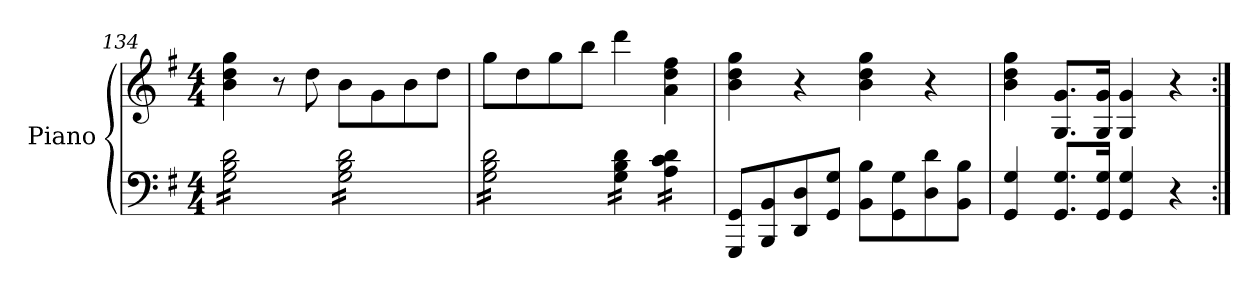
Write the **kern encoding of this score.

**kern	**kern
*part1	*part1
*staff2	*staff1
*I"Piano	*
*I'Pno.	*
*clefF4	*clefG2
*k[f#]	*k[f#]
*M4/4	*M4/4
=134	=134
*tremolo	*
16G\ 16B\ 16d\LL	4b\ 4dd\ 4gg\
16G\ 16B\ 16d\	.
16G\ 16B\ 16d\	.
16G\ 16B\ 16d\	.
16G\ 16B\ 16d\	8r
16G\ 16B\ 16d\	.
16G\ 16B\ 16d\	8dd\
16G\ 16B\ 16d\JJ	.
16G\ 16B\ 16d\LL	8b\L
16G\ 16B\ 16d\	.
16G\ 16B\ 16d\	8g\
16G\ 16B\ 16d\	.
16G\ 16B\ 16d\	8b\
16G\ 16B\ 16d\	.
16G\ 16B\ 16d\	8dd\J
16G\ 16B\ 16d\JJ	.
=135	=135
16G\ 16B\ 16d\LL	8gg\L
16G\ 16B\ 16d\	.
16G\ 16B\ 16d\	8dd\
16G\ 16B\ 16d\	.
16G\ 16B\ 16d\	8gg\
16G\ 16B\ 16d\	.
16G\ 16B\ 16d\	8bb\J
16G\ 16B\ 16d\JJ	.
16G\ 16B\ 16d\LL	4ddd\
16G\ 16B\ 16d\	.
16G\ 16B\ 16d\	.
16G\ 16B\ 16d\JJ	.
16A\ 16c\ 16d\LL	4a\ 4dd\ 4ff#\
16A\ 16c\ 16d\	.
16A\ 16c\ 16d\	.
16A\ 16c\ 16d\JJ	.
*Xtremolo	*
=136	=136
8GGG/ 8GG/L	4b\ 4dd\ 4gg\
8BBB/ 8BB/	.
8DD/ 8D/	4r
8GG/ 8G/J	.
8BB\ 8B\L	4b\ 4dd\ 4gg\
8GG\ 8G\	.
8D\ 8d\	4r
8BB\ 8B\J	.
=137	=137
4GG/ 4G/	4b\ 4dd\ 4gg\
8.GG/ 8.G/L	8.G/ 8.g/L
16GG/ 16G/Jk	16G/ 16g/Jk
4GG/ 4G/	4G/ 4g/
4r	4r
=:|!	=:|!
*-	*-
